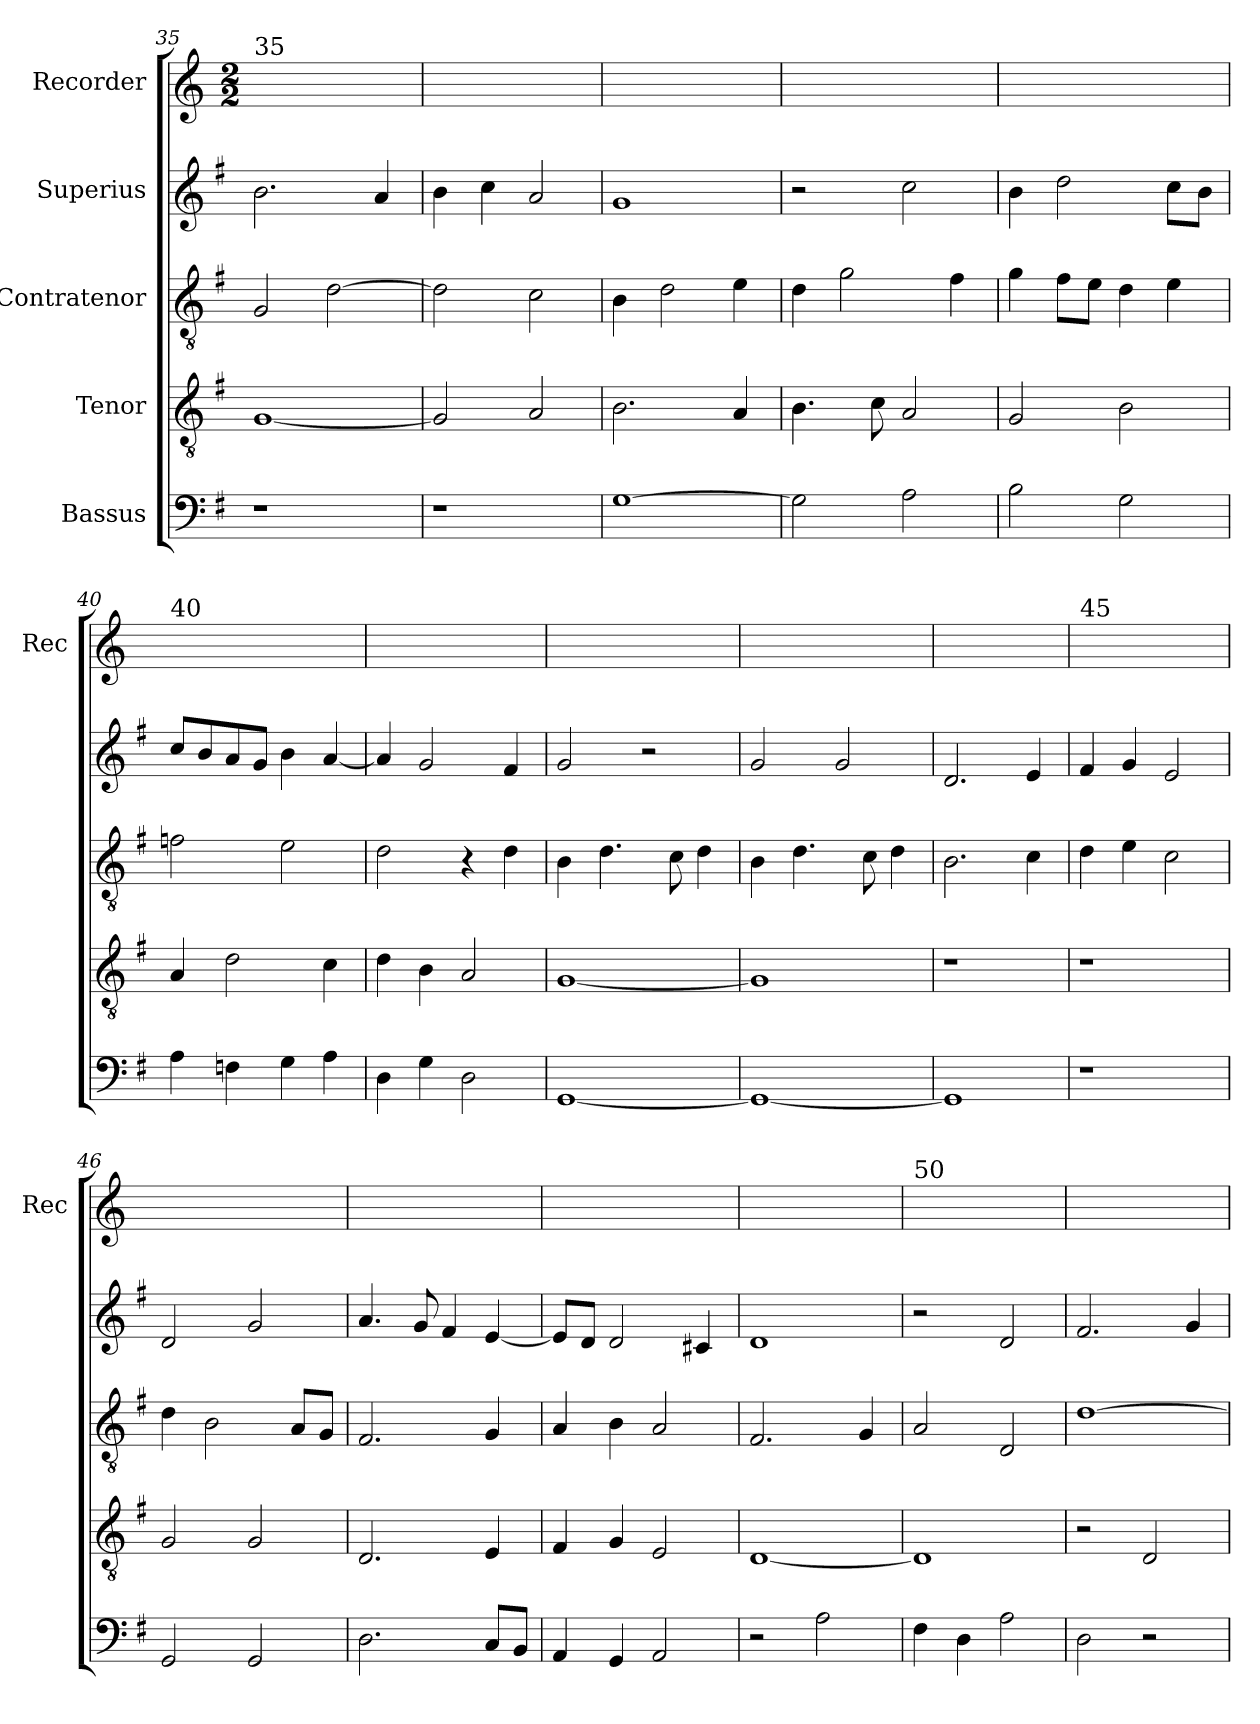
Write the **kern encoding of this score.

**kern	**kern	**kern	**kern	**kern
*part5	*part4	*part3	*part2	*part1
*staff5	*staff4	*staff3	*staff2	*staff1
*I"Bassus	*I"Tenor	*I"Contratenor	*I"Superius	*I"Recorder
*	*	*	*	*I'Rec
!!LO:LB:g=z
*clefF4	*clefGv2	*clefGv2	*clefG2	*clefG2
*k[f#]	*k[f#]	*k[f#]	*k[f#]	*k[]
*	*	*	*	*M2/2
=35	=35	=35	=35	=35
!	!	!	!	!LO:TX:a:t=35
1r	[1G	2G/	2.b\	1ryy
.	.	[2d\	.	.
.	.	.	4a/	.
=36	=36	=36	=36	=36
1r	2G/]	2d\]	4b\	1ryy
.	.	.	4cc\	.
.	2A/	2c\	2a/	.
=37	=37	=37	=37	=37
[1G	2.B\	4B\	1g	1ryy
.	.	2d\	.	.
.	4A/	4e\	.	.
=38	=38	=38	=38	=38
2G\]	4.B\	4d\	2r	1ryy
.	.	2g\	.	.
.	8c\	.	.	.
2A\	2A/	.	2cc\	.
.	.	4f#\	.	.
=39	=39	=39	=39	=39
2B\	2G/	4g\	4b\	1ryy
.	.	8f#\L	2dd\	.
.	.	8e\J	.	.
2G\	2B\	4d\	.	.
.	.	4e\	8cc\L	.
.	.	.	8b\J	.
=40	=40	=40	=40	=40
!	!	!	!	!LO:TX:a:t=40
4A\	4A/	2fn\	8cc/L	1ryy
.	.	.	8b/	.
4Fn\	2d\	.	8a/	.
.	.	.	8g/J	.
4G\	.	2e\	4b\	.
4A\	4c\	.	[4a/	.
=41	=41	=41	=41	=41
4D\	4d\	2d\	4a/]	1ryy
4G\	4B\	.	2g/	.
2D\	2A/	4r	.	.
.	.	4d\	4f#/	.
!!LO:LB:g=z
=42	=42	=42	=42	=42
[1GG	[1G	4B\	2g/	1ryy
.	.	4.d\	.	.
.	.	.	2r	.
.	.	8c\	.	.
.	.	4d\	.	.
=43	=43	=43	=43	=43
1GG_	1G]	4B\	2g/	1ryy
.	.	4.d\	.	.
.	.	.	2g/	.
.	.	8c\	.	.
.	.	4d\	.	.
=44	=44	=44	=44	=44
1GG]	1r	2.B\	2.d/	1ryy
.	.	4c\	4e/	.
=45	=45	=45	=45	=45
!	!	!	!	!LO:TX:a:t=45
1r	1r	4d\	4f#/	1ryy
.	.	4e\	4g/	.
.	.	2c\	2e/	.
=46	=46	=46	=46	=46
2GG/	2G/	4d\	2d/	1ryy
.	.	2B\	.	.
2GG/	2G/	.	2g/	.
.	.	8A/L	.	.
.	.	8G/J	.	.
=47	=47	=47	=47	=47
2.D\	2.D/	2.F#/	4.a/	1ryy
.	.	.	8g/	.
.	.	.	4f#/	.
8C/L	4E/	4G/	[4e/	.
8BB/J	.	.	.	.
=48	=48	=48	=48	=48
4AA/	4F#/	4A/	8e/L]	1ryy
.	.	.	8d/J	.
4GG/	4G/	4B\	2d/	.
2AA/	2E/	2A/	.	.
.	.	.	4c#X/	.
!!LO:LB:g=z
=49	=49	=49	=49	=49
2r	[1D	2.F#/	1d	1ryy
2A\	.	.	.	.
.	.	4G/	.	.
=50	=50	=50	=50	=50
!	!	!	!	!LO:TX:a:t=50
4F#\	1D]	2A/	2r	1ryy
4D\	.	.	.	.
2A\	.	2D/	2d/	.
=51	=51	=51	=51	=51
2D\	2r	[1d	2.f#/	1ryy
2r	2D/	.	.	.
.	.	.	4g/	.
=	=	=	=	=
*-	*-	*-	*-	*-
